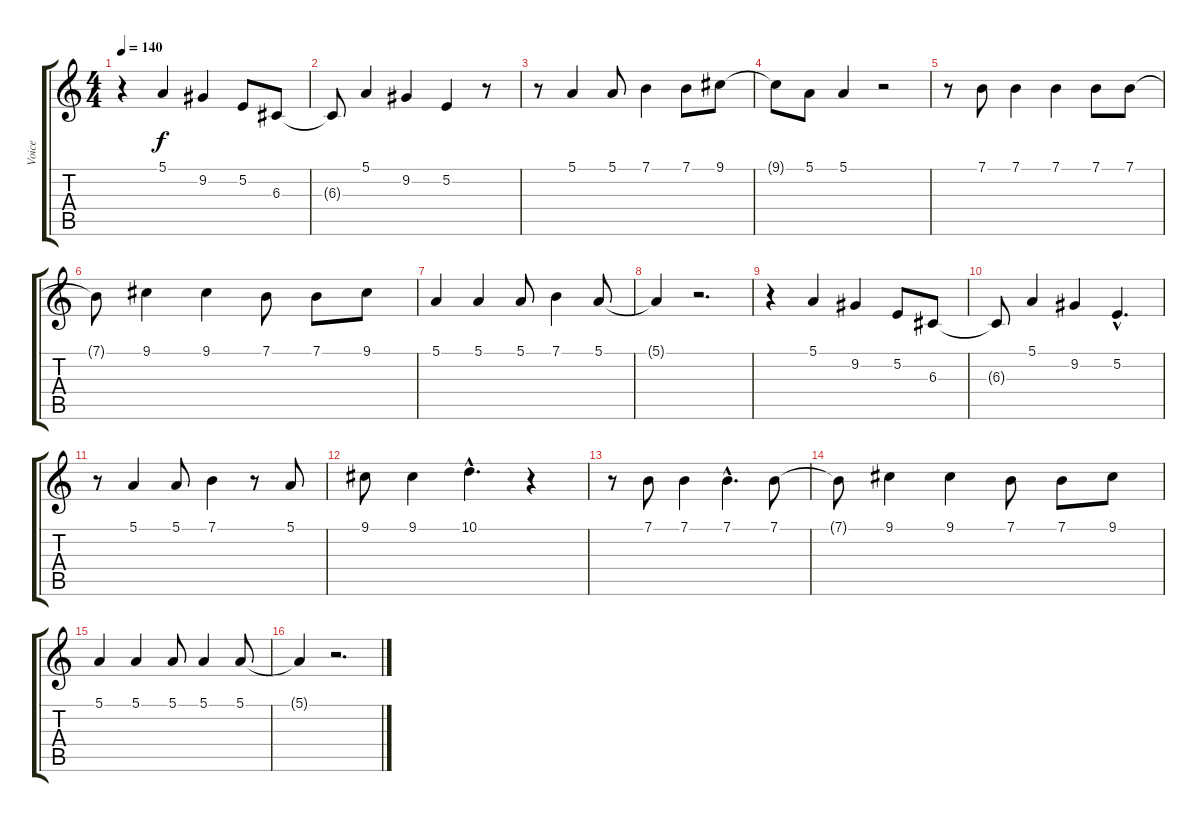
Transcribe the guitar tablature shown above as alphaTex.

\track ("Voice" "Voice") {instrument flute}
\staff {score tabs}
\tuning (E4 B3 G3 D3 A2 E2) {hide}
\ts (4 4)
\tempo 140
\clef g2
\ks c
r.4{dy f} 5.1.4 9.2.4 5.2.8 6.3.8 |
6.3{t}.8 5.1.4 9.2.4 5.2.4 r.8 |
r.8 5.1.4 5.1.8 7.1.4 7.1.8 9.1.8 |
9.1{t}.8 5.1.8 5.1.4 r.2 |
r.8 7.1.8 7.1.4 7.1.4 7.1.8 7.1.8 |
7.1{t}.8 9.1.4 9.1.4 7.1.8 7.1.8 9.1.8 |
5.1.4 5.1.4 5.1.8 7.1.4 5.1.8 |
5.1{t}.4 r.2{d} |
r.4 5.1.4 9.2.4 5.2.8 6.3.8 |
6.3{t}.8 5.1.4 9.2.4 5.2{hac}.4{d} |
r.8 5.1.4 5.1.8 7.1.4 r.8 5.1.8 |
9.1.8 9.1.4 10.1{hac}.4{d} r.4 |
r.8 7.1.8 7.1.4 7.1{hac}.4{d} 7.1.8 |
7.1{t}.8 9.1.4 9.1.4 7.1.8 7.1.8 9.1.8 |
5.1.4 5.1.4 5.1.8 5.1.4 5.1.8 |
5.1{t}.4 r.2{d}
